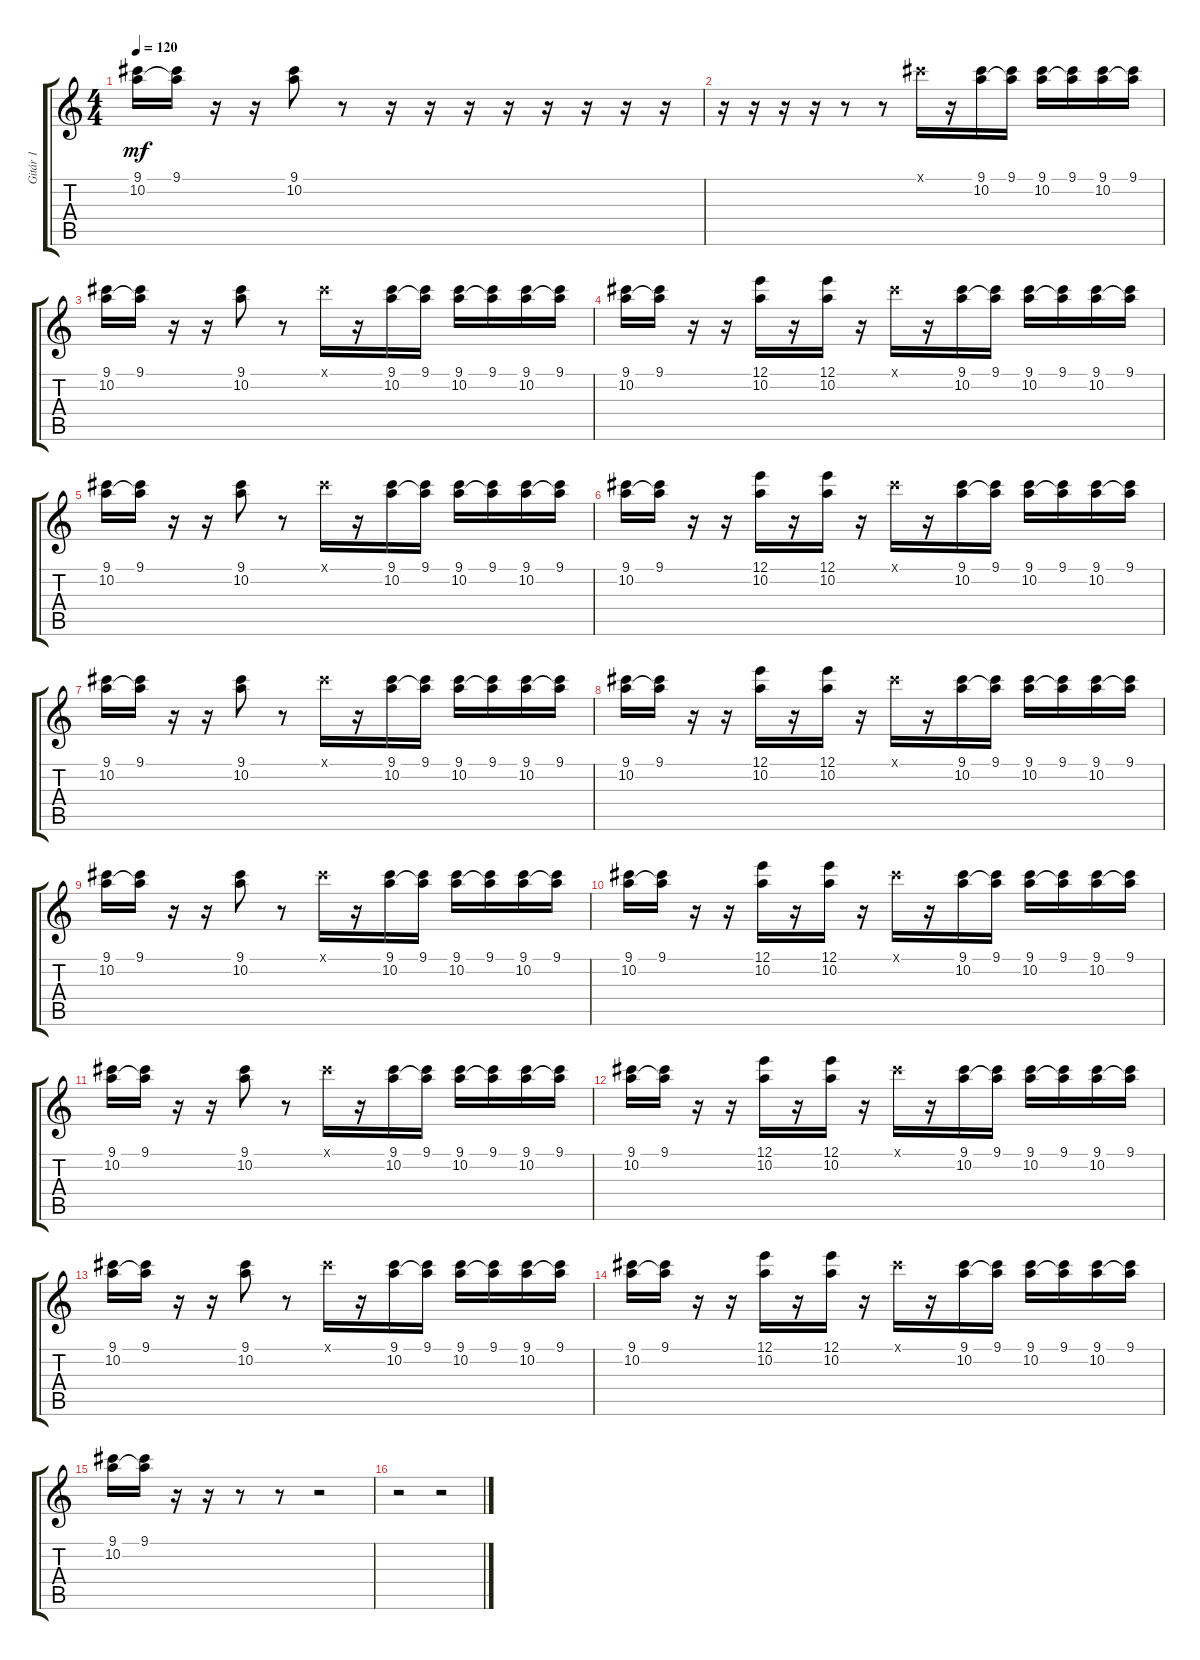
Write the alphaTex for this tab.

\track ("Gitár 1" "Gitár 1") {instrument acousticguitarsteel}
\staff {score tabs}
\tuning (E4 B3 G3 D3 A2 E2) {hide}
\ts (4 4)
\tempo 120
\clef g2
\ks c
(9.1 10.2).16{dy mf} (9.1 10.2{t}).16 r.16 r.16 (9.1 10.2).8 r.8 r.16 r.16 r.16 r.16 r.16 r.16 r.16 r.16 |
r.16 r.16 r.16 r.16 r.8 r.8 9.1{x}.16 r.16 (9.1 10.2).16 (9.1 10.2{t}).16 (9.1 10.2).16 (9.1 10.2{t}).16 (9.1 10.2).16 (9.1 10.2{t}).16 |
(9.1 10.2).16 (9.1 10.2{t}).16 r.16 r.16 (9.1 10.2).8 r.8 9.1{x}.16 r.16 (9.1 10.2).16 (9.1 10.2{t}).16 (9.1 10.2).16 (9.1 10.2{t}).16 (9.1 10.2).16 (9.1 10.2{t}).16 |
(9.1 10.2).16 (9.1 10.2{t}).16 r.16 r.16 (12.1 10.2).16 r.16 (12.1 10.2).16 r.16 9.1{x}.16 r.16 (9.1 10.2).16 (9.1 10.2{t}).16 (9.1 10.2).16 (9.1 10.2{t}).16 (9.1 10.2).16 (9.1 10.2{t}).16 |
(9.1 10.2).16 (9.1 10.2{t}).16 r.16 r.16 (9.1 10.2).8 r.8 9.1{x}.16 r.16 (9.1 10.2).16 (9.1 10.2{t}).16 (9.1 10.2).16 (9.1 10.2{t}).16 (9.1 10.2).16 (9.1 10.2{t}).16 |
(9.1 10.2).16 (9.1 10.2{t}).16 r.16 r.16 (12.1 10.2).16 r.16 (12.1 10.2).16 r.16 9.1{x}.16 r.16 (9.1 10.2).16 (9.1 10.2{t}).16 (9.1 10.2).16 (9.1 10.2{t}).16 (9.1 10.2).16 (9.1 10.2{t}).16 |
(9.1 10.2).16 (9.1 10.2{t}).16 r.16 r.16 (9.1 10.2).8 r.8 9.1{x}.16 r.16 (9.1 10.2).16 (9.1 10.2{t}).16 (9.1 10.2).16 (9.1 10.2{t}).16 (9.1 10.2).16 (9.1 10.2{t}).16 |
(9.1 10.2).16 (9.1 10.2{t}).16 r.16 r.16 (12.1 10.2).16 r.16 (12.1 10.2).16 r.16 9.1{x}.16 r.16 (9.1 10.2).16 (9.1 10.2{t}).16 (9.1 10.2).16 (9.1 10.2{t}).16 (9.1 10.2).16 (9.1 10.2{t}).16 |
(9.1 10.2).16 (9.1 10.2{t}).16 r.16 r.16 (9.1 10.2).8 r.8 9.1{x}.16 r.16 (9.1 10.2).16 (9.1 10.2{t}).16 (9.1 10.2).16 (9.1 10.2{t}).16 (9.1 10.2).16 (9.1 10.2{t}).16 |
(9.1 10.2).16 (9.1 10.2{t}).16 r.16 r.16 (12.1 10.2).16 r.16 (12.1 10.2).16 r.16 9.1{x}.16 r.16 (9.1 10.2).16 (9.1 10.2{t}).16 (9.1 10.2).16 (9.1 10.2{t}).16 (9.1 10.2).16 (9.1 10.2{t}).16 |
(9.1 10.2).16 (9.1 10.2{t}).16 r.16 r.16 (9.1 10.2).8 r.8 9.1{x}.16 r.16 (9.1 10.2).16 (9.1 10.2{t}).16 (9.1 10.2).16 (9.1 10.2{t}).16 (9.1 10.2).16 (9.1 10.2{t}).16 |
(9.1 10.2).16 (9.1 10.2{t}).16 r.16 r.16 (12.1 10.2).16 r.16 (12.1 10.2).16 r.16 9.1{x}.16 r.16 (9.1 10.2).16 (9.1 10.2{t}).16 (9.1 10.2).16 (9.1 10.2{t}).16 (9.1 10.2).16 (9.1 10.2{t}).16 |
(9.1 10.2).16 (9.1 10.2{t}).16 r.16 r.16 (9.1 10.2).8 r.8 9.1{x}.16 r.16 (9.1 10.2).16 (9.1 10.2{t}).16 (9.1 10.2).16 (9.1 10.2{t}).16 (9.1 10.2).16 (9.1 10.2{t}).16 |
(9.1 10.2).16 (9.1 10.2{t}).16 r.16 r.16 (12.1 10.2).16 r.16 (12.1 10.2).16 r.16 9.1{x}.16 r.16 (9.1 10.2).16 (9.1 10.2{t}).16 (9.1 10.2).16 (9.1 10.2{t}).16 (9.1 10.2).16 (9.1 10.2{t}).16 |
(9.1 10.2).16 (9.1 10.2{t}).16 r.16 r.16 r.8 r.8 r.2 |
r.2 r.2
